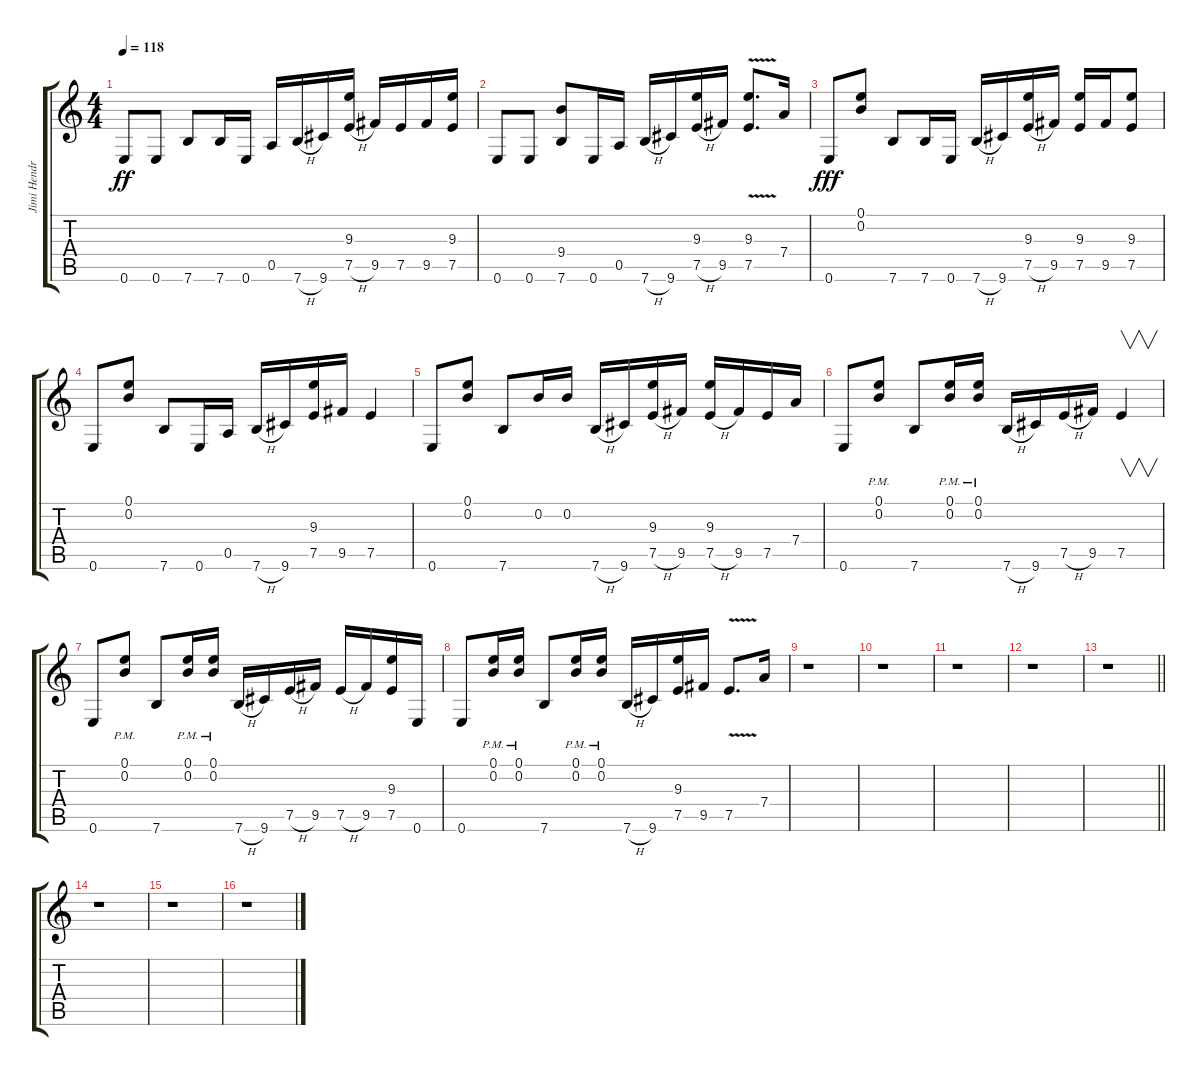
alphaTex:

\track ("Jimi Hendrix-Guitar" "Jimi Hendr") {instrument acousticguitarsteel}
\staff {score tabs}
\tuning (E4 B3 G3 D3 A2 E2) {hide}
\ts (4 4)
\tempo 118
\clef g2
\ks c
0.6.8{dy ff} 0.6.8 7.6.8 7.6.16 0.6.16 0.5.16 7.6{h}.16 9.6.16 (9.3 7.5{h}).16 9.5.16 7.5.16 9.5.16 (9.3 7.5).16 |
0.6.8 0.6.8 (9.4 7.6).8 0.6.16 0.5.16 7.6{h}.16 9.6.16 (9.3 7.5{h}).16 9.5.16 (9.3{v} 7.5{v}).8{d} 7.4.16 |
0.6.8{dy fff} (0.1 0.2).8 7.6.8 7.6.16 0.6.16 7.6{h}.16 9.6.16 (9.3 7.5{h}).16 9.5.16 (9.3 7.5).16 9.5.16 (9.3 7.5).8 |
0.6.8 (0.1 0.2).8 7.6.8 0.6.16 0.5.16 7.6{h}.16 9.6.16 (9.3 7.5).16 9.5.16 7.5.4 |
0.6.8 (0.1 0.2).8 7.6.8 0.2.16 0.2.16 7.6{h}.16 9.6.16 (9.3 7.5{h}).16 9.5.16 (9.3 7.5{h}).16 9.5.16 7.5.16 7.4.16 |
0.6.8 (0.1{pm} 0.2{pm}).8 7.6.8 (0.1{pm} 0.2{pm}).16 (0.1{pm} 0.2{pm}).16 7.6{h}.16 9.6.16 7.5{h}.16 9.5.16 7.5.4{v} |
0.6.8 (0.1{pm} 0.2{pm}).8 7.6.8 (0.1{pm} 0.2{pm}).16 (0.1{pm} 0.2{pm}).16 7.6{h}.16 9.6.16 7.5{h}.16 9.5.16 7.5{h}.16 9.5.16 (9.3 7.5).16 0.6.16 |
0.6.8 (0.1{pm} 0.2{pm}).16 (0.1{pm} 0.2{pm}).16 7.6.8 (0.1{pm} 0.2{pm}).16 (0.1{pm} 0.2{pm}).16 7.6{h}.16 9.6.16 (9.3 7.5).16 9.5.16 7.5{v}.8{d} 7.4.16 |
r.1 |
r.1 |
r.1 |
r.1 |
\barLineRight lightlight
r.1 |
r.1 |
r.1 |
r.1
